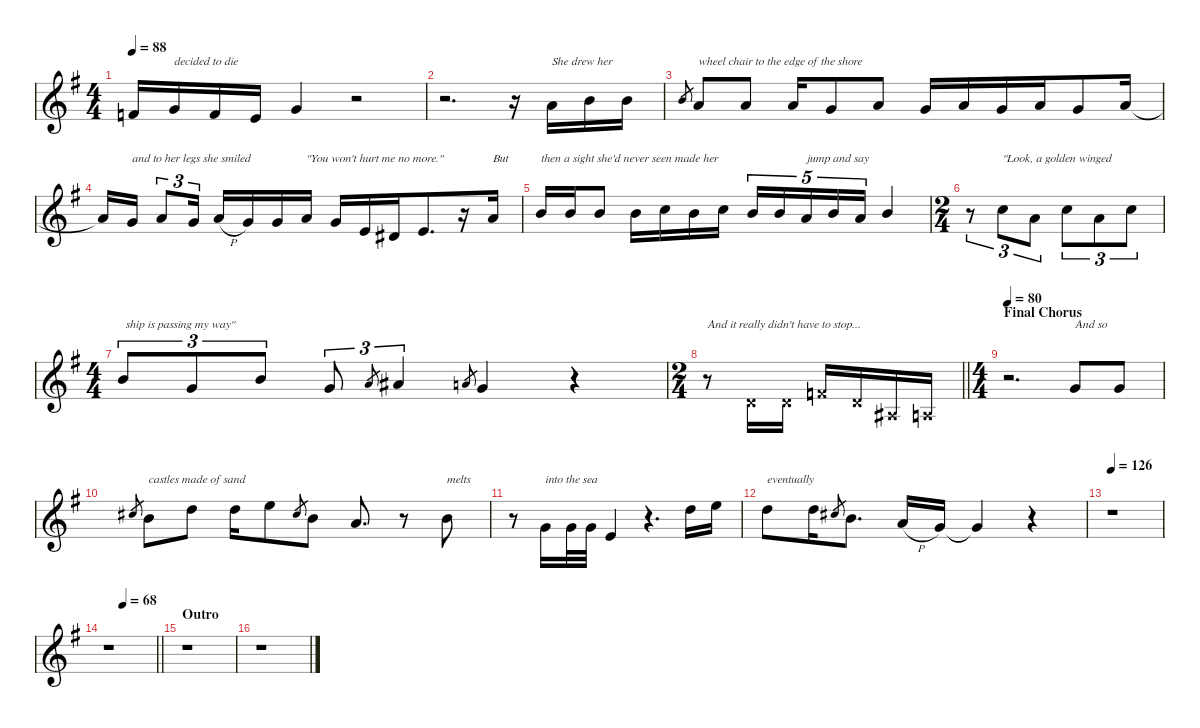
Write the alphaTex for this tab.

\defaultSystemsLayout 4
\hideDynamics
\bracketExtendMode nobrackets
\singleTrackTrackNamePolicy hidden
\multiTrackTrackNamePolicy hidden
\firstSystemTrackNameMode fullname
\firstSystemTrackNameOrientation horizontal
\otherSystemsTrackNameOrientation horizontal
\track ("Vocals" "sax.") {mute instrument tenorsax}
\staff {score}
\tuning (E4 B3 G3 D3 A2 E2)
\displaytranspose 12
\ts (4 4)
\beaming (8 2 2 4)
\tempo 88
\clef g2
\ks g
3.4{t acc forcenatural}.16{dy f beam Up} 0.3{acc forcenatural}.16{txt "decided to die" beam Up} 3.4{acc forcenatural}.16{beam Up} 2.4{acc forcenatural}.16{beam Up} 0.3{acc forcenatural}.4{beam Up} r.2{beam Up} |
r.2{d beam Down} r.16{beam Down} 2.3{acc forcenatural}.16{txt "She drew her" beam Up} 0.2{acc forcenatural}.16{beam Up} 0.2{acc forcenatural}.16{beam Up} |
4.3{acc forcenatural}.8{gr dy mf beam Up} 2.3{acc forcenatural}.8{txt "wheel chair to the edge of the shore" dy f beam Up} 2.3{acc forcenatural}.8{beam Up} 2.3{acc forcenatural}.16{beam Up} 0.3{acc forcenatural}.8{beam Up} 2.3{acc forcenatural}.8{beam Up} 0.3{acc forcenatural}.16{beam Up} 2.3{acc forcenatural}.16{beam Up} 0.3{acc forcenatural}.16{beam Up} 2.3{acc forcenatural}.16{beam Up} 0.3{acc forcenatural}.8{beam Up} 2.3{acc forcenatural}.16{beam Up} |
2.3{t acc forcenatural}.16{beam Up} 0.3{acc forcenatural}.16{txt "and to her legs she smiled" beam Up} 2.3{acc forcenatural}.8{tu (3 2) beam Up} 0.3{acc forcenatural}.16{tu (3 2) beam Up} 2.3{h acc forcenatural}.16{beam Up} 0.3{acc forcenatural}.16{beam Up} 0.3{acc forcenatural}.16{beam Up} 2.3{acc forcenatural}.16{txt "\"You won't hurt me no more.\"" beam Up} 0.3{acc forcenatural}.16{beam Up} 2.4{acc forcenatural}.16{beam Up} 1.4{acc #}.16{beam Up} 2.4{acc forcenatural}.8{d beam Up} r.16{beam Up} 2.3{acc forcenatural}.16{txt "But" beam Up} |
0.2{acc forcenatural}.16{txt "then a sight she'd never seen made her" beam Up} 0.2{acc forcenatural}.16{beam Up} 0.2{acc forcenatural}.8{beam Up} 0.2{acc forcenatural}.16{beam Down} 1.2{acc forcenatural}.16{beam Down} 0.2{acc forcenatural}.16{beam Down} 1.2{acc forcenatural}.16{beam Down} 0.2{acc forcenatural}.16{tu (5 4) beam Up} 0.2{acc forcenatural}.16{tu (5 4) beam Up} 2.3{acc forcenatural}.16{tu (5 4) txt "jump and say" beam Up} 0.2{acc forcenatural}.16{tu (5 4) beam Up} 2.3{acc forcenatural}.16{tu (5 4) beam Up} 0.2{acc forcenatural}.4{beam Up} |
\ts (2 4)
\beaming (8 2 2)
r.8{tu (3 2) beam Down} 1.2{acc forcenatural}.8{tu (3 2) txt "\"Look, a golden winged" beam Down} 2.3{acc forcenatural}.8{tu (3 2) beam Down} 1.2{acc forcenatural}.8{tu (3 2) beam Down} 2.3{acc forcenatural}.8{tu (3 2) beam Down} 1.2{acc forcenatural}.8{tu (3 2) beam Down} |
\ts (4 4)
\beaming (8 2 2 4)
0.2{acc forcenatural}.8{tu (3 2) txt " ship is passing my way\"" beam Up} 0.3{acc forcenatural}.8{tu (3 2) beam Up} 0.2{acc forcenatural}.8{tu (3 2) beam Up} 0.3{acc forcenatural}.8{tu (3 2) beam Up} 2.3{acc forcenatural}.8{gr dy mf beam Up} 3.3{acc #}.4{tu (3 2) dy f beam Up} 2.3{acc forcenatural}.8{gr dy mf beam Up} 0.3{acc forcenatural}.4{dy f beam Up} r.4{beam Up} |
\ts (2 4)
\beaming (8 2 2)
\barLineRight lightlight
r.8{txt "And it really didn't have to stop..." beam Down} 0.4{x acc forcenatural}.16{beam Up} 0.4{x acc forcenatural}.16{beam Up} 3.4{x acc forcenatural}.16{beam Up} 0.4{x acc forcenatural}.16{beam Up} 1.5{x acc #}.16{beam Up} 0.5{x acc forcenatural}.16{beam Up} |
\ts (4 4)
\beaming (8 2 2 2 2)
\section ("" "Final Chorus")
\tempo 80
r.2{d beam Down} 0.3{acc forcenatural}.8{txt "And so" beam Up} 0.3{acc forcenatural}.8{beam Up} |
2.2{acc #}.8{gr dy mf beam Up} 0.2{acc forcenatural}.8{txt "castles made of sand" dy f beam Down} 3.2{acc forcenatural}.8{beam Down} 3.2{acc forcenatural}.16{beam Down} 0.1{acc forcenatural}.8{beam Down} 2.2{acc #}.8{gr dy mf beam Up} 0.2{acc forcenatural}.8{dy f beam Down} 2.3{acc forcenatural}.8{d beam Up} r.8{beam Down} 0.2{acc forcenatural}.8{txt "melts" beam Down} |
r.8{beam Down} 0.3{acc forcenatural}.16{txt "into the sea" beam Up} 0.3{acc forcenatural}.32{beam Up} 0.3{acc forcenatural}.32{beam Up} 2.4{acc forcenatural}.4{beam Up} r.4{d beam Up} 3.2{acc forcenatural}.16{beam Down} 0.1{acc forcenatural}.16{beam Down} |
3.2{acc forcenatural}.8{txt "eventually" beam Down} 3.2{acc forcenatural}.16{beam Down} 2.2{acc #}.8{gr dy mf beam Up} 0.2{acc forcenatural}.8{d dy f beam Down} 2.3{h acc forcenatural}.16{beam Up} 0.3{acc forcenatural}.16{beam Up} 0.3{t acc forcenatural}.4{beam Up} r.4{beam Up} |
\tempo 126
r.1{beam Down} |
\tempo (68 0.3125)
\barLineRight lightlight
r.1{beam Down} |
\section ("" "Outro")
r.1{beam Down} |
r.1{beam Down}
